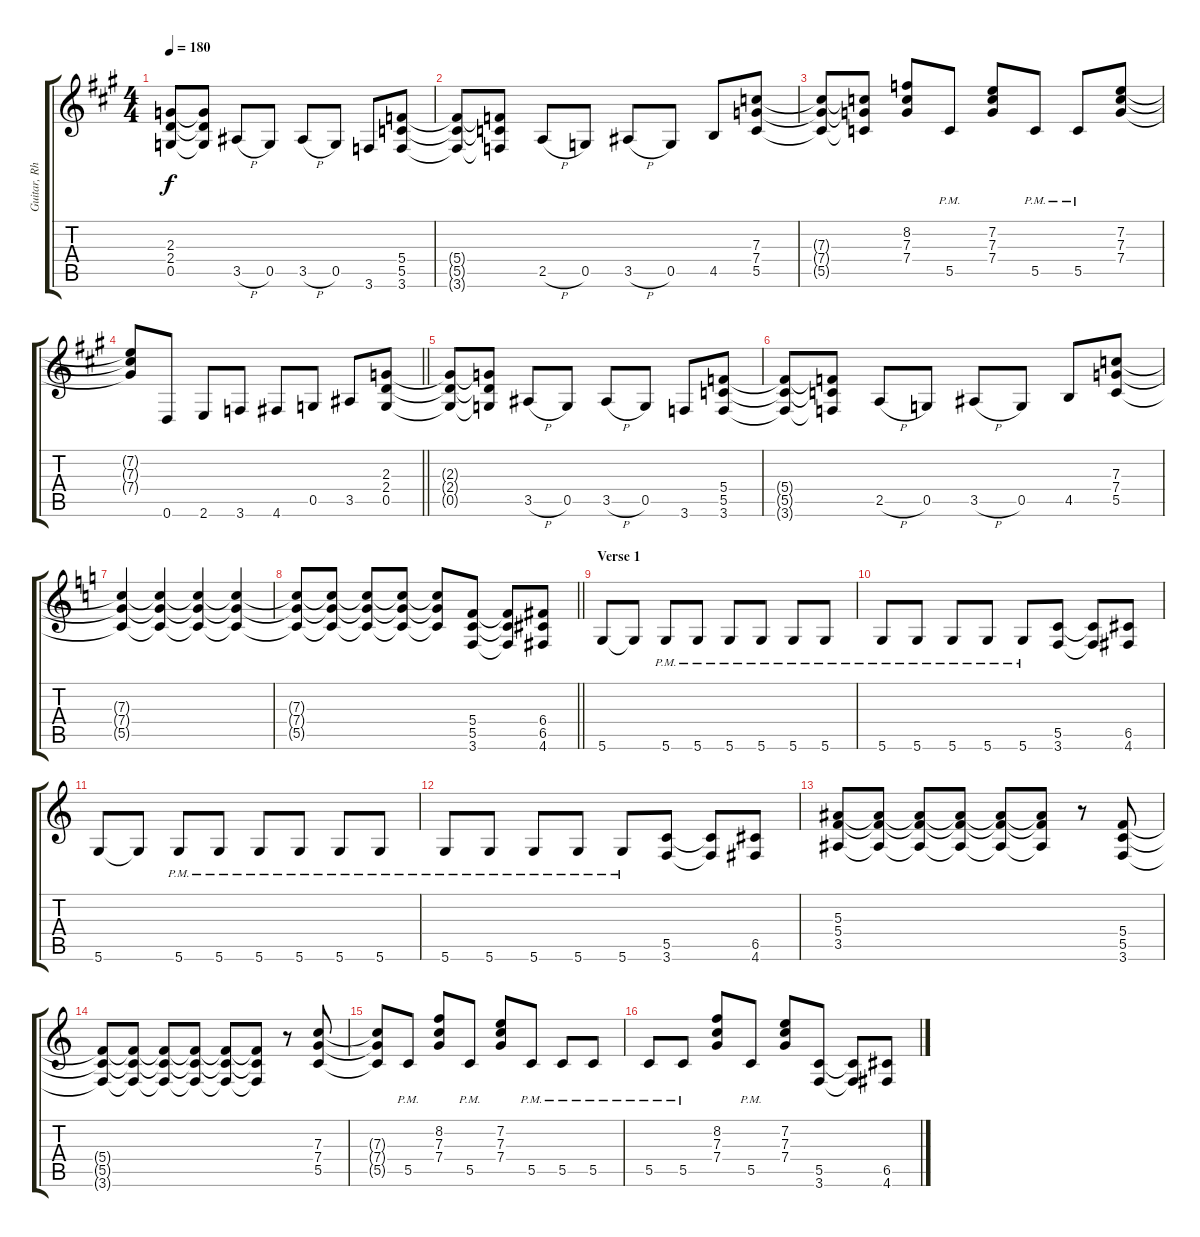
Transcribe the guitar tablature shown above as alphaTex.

\track ("Guitar, Rhythm 1" "Guitar, Rh") {instrument overdrivenguitar}
\staff {score tabs}
\tuning (D4 A3 F3 C3 G2 D2) {hide}
\ts (4 4)
\tempo 180
\clef g2
\ks a
(2.3{t} 2.4{t} 0.5{t}).8{dy f} (2.3{t} 2.4{t} 0.5{t}).8 3.5{h}.8 0.5.8 3.5{h}.8 0.5.8 3.6.8 (5.4 5.5 3.6).8 |
(5.4{t} 5.5{t} 3.6{t}).8 (5.4{t} 5.5{t} 3.6{t}).8 2.5{h}.8 0.5.8 3.5{h}.8 0.5.8 4.5.8 (7.3 7.4 5.5).8 |
(7.3{t} 7.4{t} 5.5{t}).8 (7.3{t} 7.4{t} 5.5{t}).8 (8.2 7.3 7.4).8 5.5{pm}.8 (7.2 7.3 7.4).8 5.5{pm}.8 5.5{pm}.8 (7.2 7.3 7.4).8 |
\barLineRight lightlight
(7.2{t} 7.3{t} 7.4{t}).8 0.6.8 2.6.8 3.6.8 4.6.8 0.5.8 3.5.8 (2.3 2.4 0.5).8 |
(2.3{t} 2.4{t} 0.5{t}).8 (2.3{t} 2.4{t} 0.5{t}).8 3.5{h}.8 0.5.8 3.5{h}.8 0.5.8 3.6.8 (5.4 5.5 3.6).8 |
(5.4{t} 5.5{t} 3.6{t}).8 (5.4{t} 5.5{t} 3.6{t}).8 2.5{h}.8 0.5.8 3.5{h}.8 0.5.8 4.5.8 (7.3 7.4 5.5).8 |
\ks c
(7.3{t} 7.4{t} 5.5{t}).4 (7.3{t} 7.4{t} 5.5{t}).4 (7.3{t} 7.4{t} 5.5{t}).4 (7.3{t} 7.4{t} 5.5{t}).4 |
\barLineRight lightlight
(7.3{t} 7.4{t} 5.5{t}).8 (7.3{t} 7.4{t} 5.5{t}).8 (7.3{t} 7.4{t} 5.5{t}).8 (7.3{t} 7.4{t} 5.5{t}).8 (7.3{t} 7.4{t} 5.5{t}).8 (5.4 5.5 3.6).8 (5.4{t} 5.5{t} 3.6{t}).8 (6.4 6.5 4.6).8 |
\section ("" "Verse 1")
5.6.8 5.6{t}.8 5.6{pm}.8 5.6{pm}.8 5.6{pm}.8 5.6{pm}.8 5.6{pm}.8 5.6{pm}.8 |
5.6{pm}.8 5.6{pm}.8 5.6{pm}.8 5.6{pm}.8 5.6{pm}.8 (5.5 3.6).8 (5.5{t} 3.6{t}).8 (6.5 4.6).8 |
5.6.8 5.6{t}.8 5.6{pm}.8 5.6{pm}.8 5.6{pm}.8 5.6{pm}.8 5.6{pm}.8 5.6{pm}.8 |
5.6{pm}.8 5.6{pm}.8 5.6{pm}.8 5.6{pm}.8 5.6{pm}.8 (5.5 3.6).8 (5.5{t} 3.6{t}).8 (6.5 4.6).8 |
(5.3 5.4 3.5).8 (5.3{t} 5.4{t} 3.5{t}).8 (5.3{t} 5.4{t} 3.5{t}).8 (5.3{t} 5.4{t} 3.5{t}).8 (5.3{t} 5.4{t} 3.5{t}).8 (5.3{t} 5.4{t} 3.5{t}).8 r.8 (5.4 5.5 3.6).8 |
(5.4{t} 5.5{t} 3.6{t}).8 (5.4{t} 5.5{t} 3.6{t}).8 (5.4{t} 5.5{t} 3.6{t}).8 (5.4{t} 5.5{t} 3.6{t}).8 (5.4{t} 5.5{t} 3.6{t}).8 (5.4{t} 5.5{t} 3.6{t}).8 r.8 (7.3 7.4 5.5).8 |
(7.3{t} 7.4{t} 5.5{t}).8 5.5{pm}.8 (8.2 7.3 7.4).8 5.5{pm}.8 (7.2 7.3 7.4).8 5.5{pm}.8 5.5{pm}.8 5.5{pm}.8 |
5.5{pm}.8 5.5{pm}.8 (8.2 7.3 7.4).8 5.5{pm}.8 (7.2 7.3 7.4).8 (5.5 3.6).8 (5.5{t} 3.6{t}).8 (6.5 4.6).8
